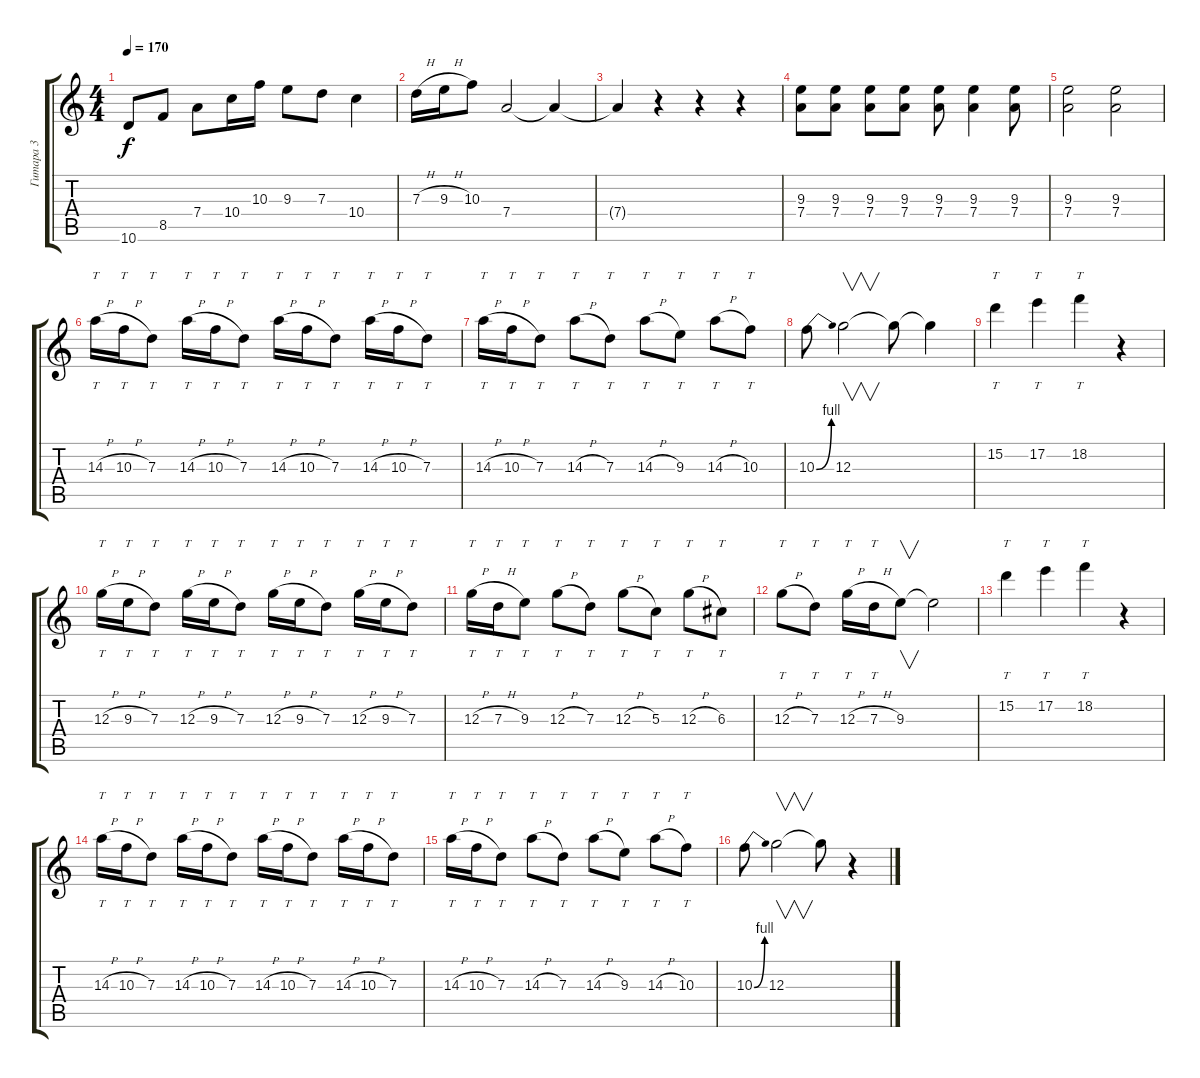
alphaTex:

\track ("Гитара 3" "Гитара 3") {instrument distortionguitar}
\staff {score tabs}
\tuning (E4 B3 G3 D3 A2 E2) {hide}
\ts (4 4)
\tempo 170
\clef g2
\ks c
10.6.8{dy f} 8.5.8 7.4.8 10.4.16 10.3.16 9.3.8 7.3.8 10.4.4 |
7.3{h}.16 9.3{h}.16 10.3.8 7.4.2 7.4{t}.4 |
7.4{t}.4 r.4 r.4 r.4 |
(9.3 7.4).8 (9.3 7.4).8 (9.3 7.4).8 (9.3 7.4).8 (9.3 7.4).8 (9.3 7.4).4 (9.3 7.4).8 |
(9.3 7.4).2 (9.3 7.4).2 |
14.3{h}.16{tt volume 16} 10.3{h}.16{tt} 7.3.8{tt} 14.3{h}.16{tt} 10.3{h}.16{tt} 7.3.8{tt} 14.3{h}.16{tt} 10.3{h}.16{tt} 7.3.8{tt} 14.3{h}.16{tt} 10.3{h}.16{tt} 7.3.8{tt} |
14.3{h}.16{tt} 10.3{h}.16{tt} 7.3.8{tt} 14.3{h}.8{tt} 7.3.8{tt} 14.3{h}.8{tt} 9.3.8{tt} 14.3{h}.8{tt} 10.3.8{tt} |
10.3{be (bend 0 0 60 4)}.8 12.3.2{v} 12.3{t}.8 12.3{t}.4 |
15.2.4{tt} 17.2.4{tt} 18.2.4{tt} r.4 |
12.3{h}.16{tt} 9.3{h}.16{tt} 7.3.8{tt} 12.3{h}.16{tt} 9.3{h}.16{tt} 7.3.8{tt} 12.3{h}.16{tt} 9.3{h}.16{tt} 7.3.8{tt} 12.3{h}.16{tt} 9.3{h}.16{tt} 7.3.8{tt} |
12.3{h}.16{tt} 7.3{h}.16{tt} 9.3.8{tt} 12.3{h}.8{tt} 7.3.8{tt} 12.3{h}.8{tt} 5.3.8{tt} 12.3{h}.8{tt} 6.3.8{tt} |
12.3{h}.8{tt} 7.3.8{tt} 12.3{h}.16{tt} 7.3{h}.16{tt} 9.3.8{v} 9.3{t}.2 |
15.2.4{tt} 17.2.4{tt} 18.2.4{tt} r.4 |
14.3{h}.16{tt} 10.3{h}.16{tt} 7.3.8{tt} 14.3{h}.16{tt} 10.3{h}.16{tt} 7.3.8{tt} 14.3{h}.16{tt} 10.3{h}.16{tt} 7.3.8{tt} 14.3{h}.16{tt} 10.3{h}.16{tt} 7.3.8{tt} |
14.3{h}.16{tt} 10.3{h}.16{tt} 7.3.8{tt} 14.3{h}.8{tt} 7.3.8{tt} 14.3{h}.8{tt} 9.3.8{tt} 14.3{h}.8{tt} 10.3.8{tt} |
10.3{be (bend 0 0 60 4)}.8 12.3.2{v} 12.3{t}.8 r.4
